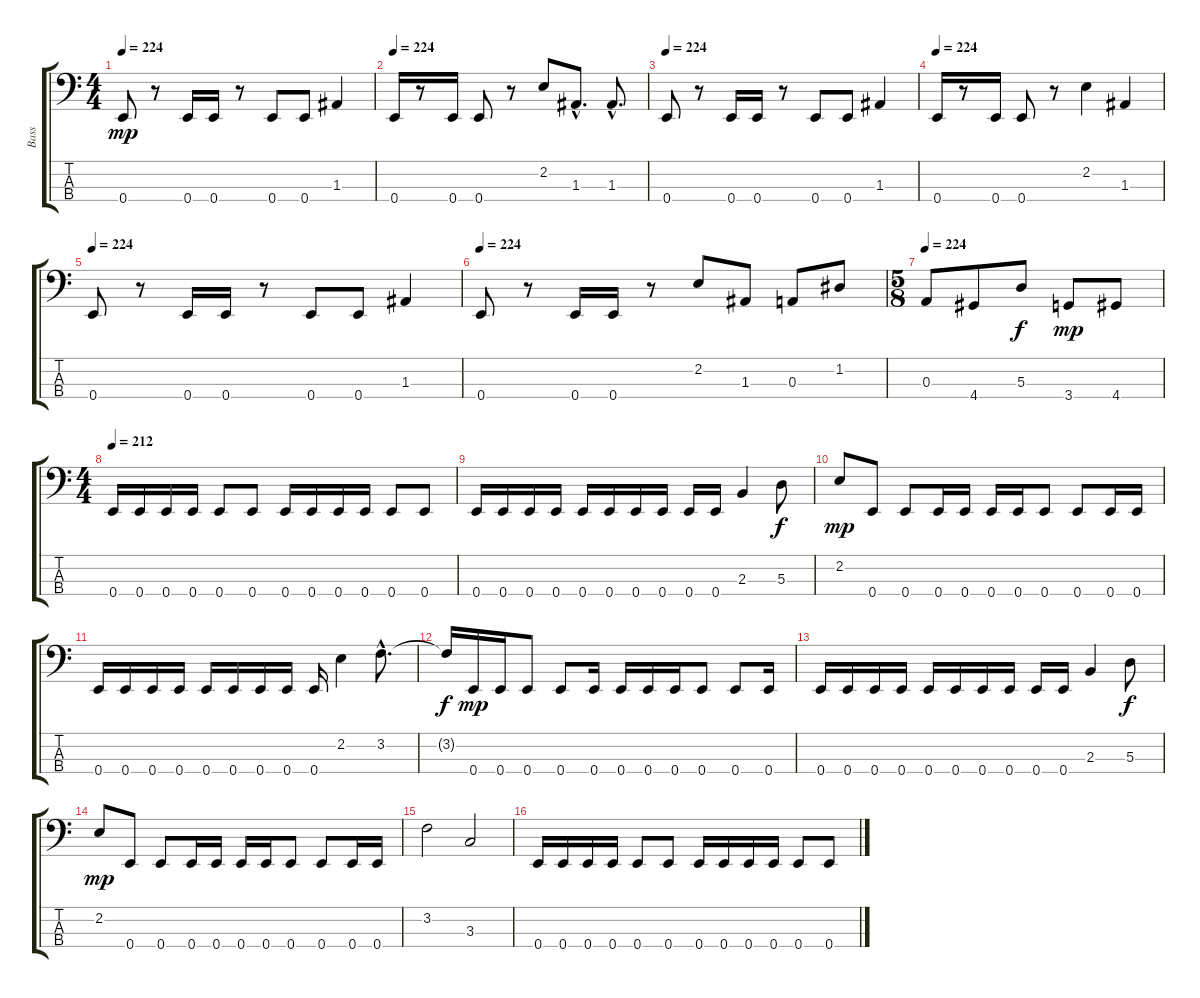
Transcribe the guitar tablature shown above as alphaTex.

\track ("Bass" "Bass") {instrument electricbassfinger}
\staff {score tabs}
\tuning (G2 D2 A1 E1) {hide}
\ts (4 4)
\tempo 224
\clef f4
\ks c
0.4.8{dy mp} r.8 0.4.16 0.4.16 r.8 0.4.8 0.4.8 1.3.4 |
\tempo 224
0.4.16 r.8 0.4.16 0.4.8 r.8 2.2.8 1.3{hac}.8{d} 1.3{hac}.8{d} |
\tempo 224
0.4.8 r.8 0.4.16 0.4.16 r.8 0.4.8 0.4.8 1.3.4 |
\tempo 224
0.4.16 r.8 0.4.16 0.4.8 r.8 2.2.4 1.3.4 |
\tempo 224
0.4.8 r.8 0.4.16 0.4.16 r.8 0.4.8 0.4.8 1.3.4 |
\tempo 224
0.4.8 r.8 0.4.16 0.4.16 r.8 2.2.8 1.3.8 0.3.8 1.2.8 |
\ts (5 8)
\tempo 224
0.3.8 4.4.8 5.3.8{dy f} 3.4.8{dy mp} 4.4.8 |
\ts (4 4)
\tempo 212
0.4.16 0.4.16 0.4.16 0.4.16 0.4.8 0.4.8 0.4.16 0.4.16 0.4.16 0.4.16 0.4.8 0.4.8 |
0.4.16 0.4.16 0.4.16 0.4.16 0.4.16 0.4.16 0.4.16 0.4.16 0.4.16 0.4.16 2.3.4 5.3.8{dy f} |
2.2.8{dy mp} 0.4.8 0.4.8 0.4.16 0.4.16 0.4.16 0.4.16 0.4.8 0.4.8 0.4.16 0.4.16 |
0.4.16 0.4.16 0.4.16 0.4.16 0.4.16 0.4.16 0.4.16 0.4.16 0.4.16 2.2.4 3.2{hac}.8{d} |
3.2{t}.16{dy f} 0.4.16{dy mp} 0.4.16 0.4.8 0.4.8 0.4.16 0.4.16 0.4.16 0.4.16 0.4.8 0.4.8 0.4.16 |
0.4.16 0.4.16 0.4.16 0.4.16 0.4.16 0.4.16 0.4.16 0.4.16 0.4.16 0.4.16 2.3.4 5.3.8{dy f} |
2.2.8{dy mp} 0.4.8 0.4.8 0.4.16 0.4.16 0.4.16 0.4.16 0.4.8 0.4.8 0.4.16 0.4.16 |
3.2.2 3.3.2 |
0.4.16 0.4.16 0.4.16 0.4.16 0.4.8 0.4.8 0.4.16 0.4.16 0.4.16 0.4.16 0.4.8 0.4.8
